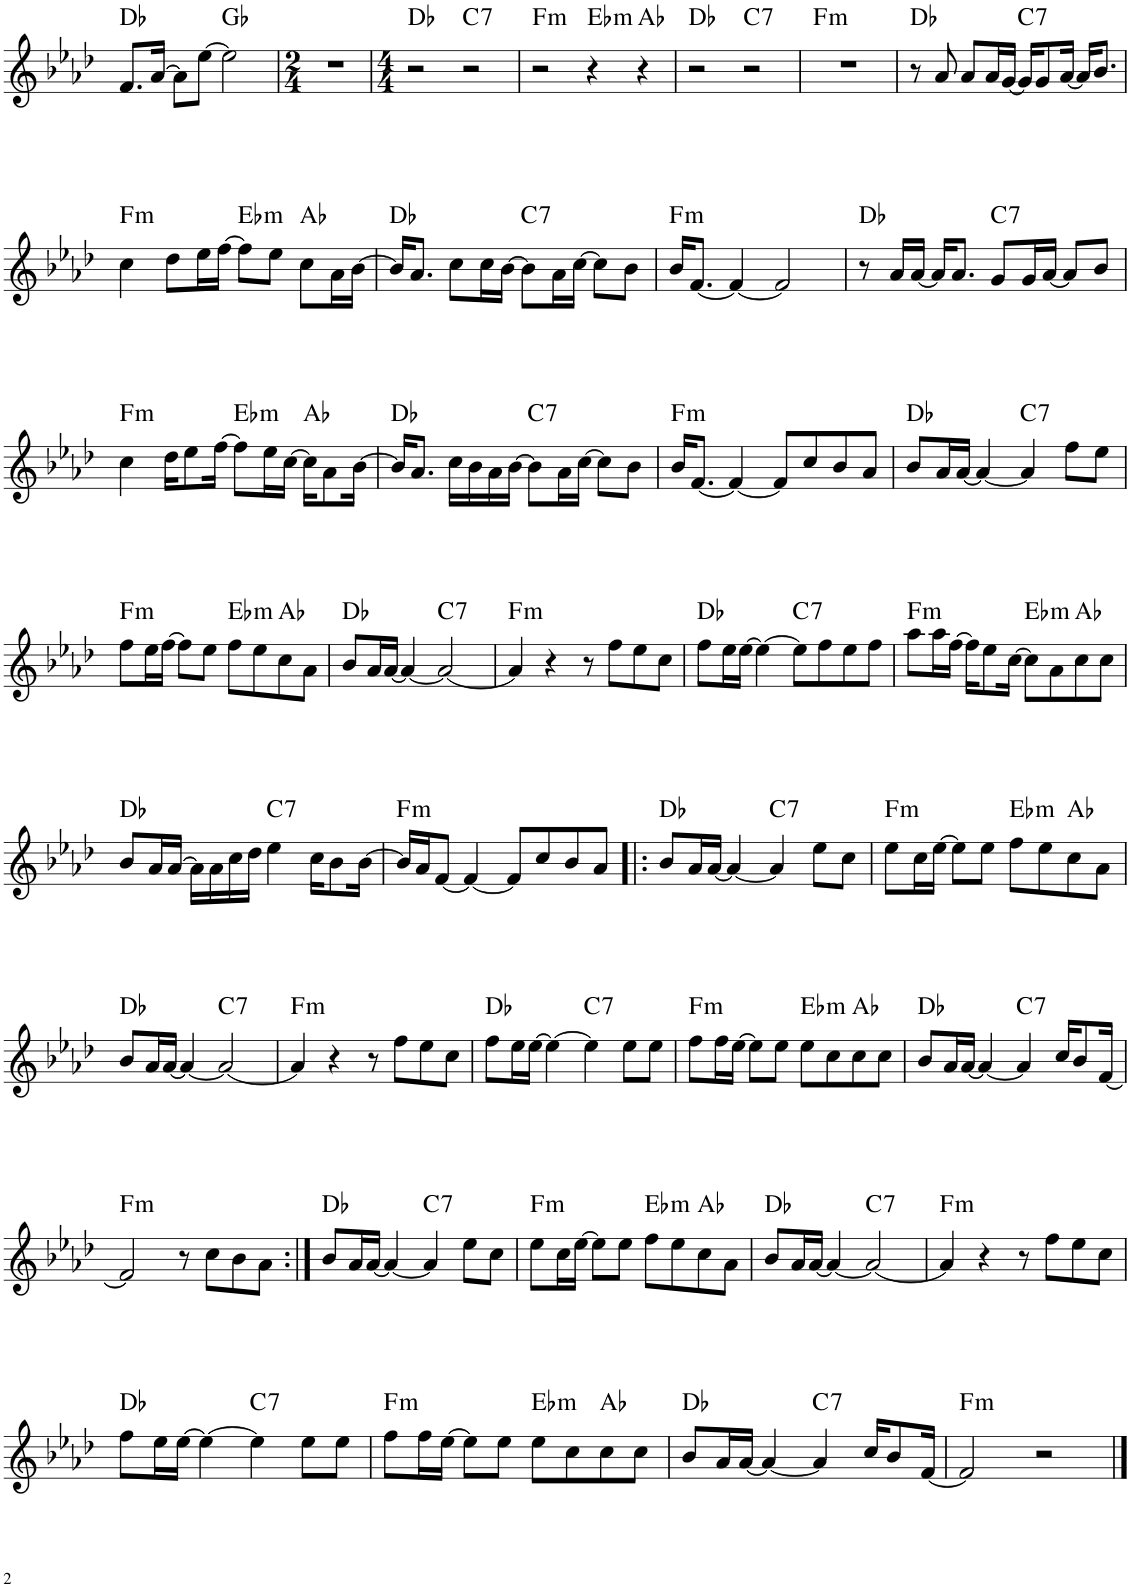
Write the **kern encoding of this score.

**kern	**harte
*part1	*part1
*staff1	*
*I"Piano	*
*I'Pno.	*
!!LO:PB:g=z
*clefG2	*
*k[b-e-a-d-]	*
*M4/4	*
=40	=40
8.f/L	Db:maj
[16a-/Jk	.
8a-\L]	.
[8ee-\J	.
2ee-\]	Gb:maj
=41	=41
*M2/4	*
2r	.
=42	=42
*M4/4	*
2r	Db:maj
!	!LO:H:kt=7
2r	C:7
=43	=43
!	!LO:H:kt=m
2r	F:min
!	!LO:H:kt=m
4r	Eb:min
4r	Ab:maj
=44	=44
2r	Db:maj
!	!LO:H:kt=7
2r	C:7
=45	=45
!	!LO:H:kt=m
1r	F:min
=46	=46
8r	Db:maj
8a-/	.
8a-/L	.
16a-/L	.
[16g/JJ	.
!	!LO:H:kt=7
16g/KL]	C:7
8g/	.
[16a-/Jk	.
16a-/KL]	.
8.b-/J	.
!!LO:LB:g=z
=47	=47
!	!LO:H:kt=m
4cc\	F:min
8dd-\L	.
16ee-\L	.
[16ff\JJ	.
!	!LO:H:kt=m
8ff\L]	Eb:min
8ee-\J	.
8cc\L	Ab:maj
16a-\L	.
[16b-\JJ	.
=48	=48
16b-/KL]	Db:maj
8.a-/J	.
8cc\L	.
16cc\L	.
[16b-\JJ	.
!	!LO:H:kt=7
8b-\L]	C:7
16a-\L	.
[16cc\JJ	.
8cc\L]	.
8b-\J	.
=49	=49
!	!LO:H:kt=m
16b-/KL	F:min
[8.f/J	.
4f/_	.
2f/]	.
=50	=50
8r	Db:maj
16a-/LL	.
[16a-/JJ	.
16a-/KL]	.
8.a-/J	.
!	!LO:H:kt=7
8g/L	C:7
16g/L	.
[16a-/JJ	.
8a-/L]	.
8b-/J	.
!!LO:LB:g=z
=51	=51
!	!LO:H:kt=m
4cc\	F:min
16dd-\KL	.
8ee-\	.
[16ff\Jk	.
!	!LO:H:kt=m
8ff\L]	Eb:min
16ee-\L	.
[16cc\JJ	.
16cc\KL]	Ab:maj
8a-\	.
[16b-\Jk	.
=52	=52
16b-/KL]	Db:maj
8.a-/J	.
16cc\LL	.
16b-\	.
16a-\	.
[16b-\JJ	.
!	!LO:H:kt=7
8b-\L]	C:7
16a-\L	.
[16cc\JJ	.
8cc\L]	.
8b-\J	.
=53	=53
!	!LO:H:kt=m
16b-/KL	F:min
[8.f/J	.
4f/_	.
8f/L]	.
8cc/	.
8b-/	.
8a-/J	.
=54	=54
8b-/L	Db:maj
16a-/L	.
[16a-/JJ	.
4a-/_	.
!	!LO:H:kt=7
4a-/]	C:7
8ff\L	.
8ee-\J	.
!!LO:LB:g=z
=55	=55
!	!LO:H:kt=m
8ff\L	F:min
16ee-\L	.
[16ff\JJ	.
8ff\L]	.
8ee-\J	.
!	!LO:H:kt=m
8ff\L	Eb:min
8ee-\	.
8cc\	Ab:maj
8a-\J	.
=56	=56
8b-/L	Db:maj
16a-/L	.
[16a-/JJ	.
4a-/_	.
!	!LO:H:kt=7
2a-/_	C:7
=57	=57
!	!LO:H:kt=m
4a-/]	F:min
4r	.
8r	.
8ff\L	.
8ee-\	.
8cc\J	.
=58	=58
8ff\L	Db:maj
16ee-\L	.
[16ee-\JJ	.
4ee-\_	.
!	!LO:H:kt=7
8ee-\L]	C:7
8ff\	.
8ee-\	.
8ff\J	.
=59	=59
!	!LO:H:kt=m
8aa-\L	F:min
16aa-\L	.
[16ff\JJ	.
16ff\KL]	.
8ee-\	.
[16cc\Jk	.
!	!LO:H:kt=m
8cc\L]	Eb:min
8a-\	.
8cc\	Ab:maj
8cc\J	.
!!LO:LB:g=z
=60	=60
8b-/L	Db:maj
16a-/L	.
[16a-/JJ	.
16a-\LL]	.
16a-\	.
16cc\	.
16dd-\JJ	.
!	!LO:H:kt=7
4ee-\	C:7
16cc\KL	.
8b-\	.
[16b-\Jk	.
=61	=61
!	!LO:H:kt=m
16b-/LL]	F:min
16a-/J	.
[8f/J	.
4f/_	.
8f/L]	.
8cc/	.
8b-/	.
8a-/J	.
=62!|:	=62!|:
8b-/L	Db:maj
16a-/L	.
[16a-/JJ	.
4a-/_	.
!	!LO:H:kt=7
4a-/]	C:7
8ee-\L	.
8cc\J	.
=63	=63
!	!LO:H:kt=m
8ee-\L	F:min
16cc\L	.
[16ee-\JJ	.
8ee-\L]	.
8ee-\J	.
!	!LO:H:kt=m
8ff\L	Eb:min
8ee-\	.
8cc\	Ab:maj
8a-\J	.
!!LO:LB:g=z
=64	=64
8b-/L	Db:maj
16a-/L	.
[16a-/JJ	.
4a-/_	.
!	!LO:H:kt=7
2a-/_	C:7
=65	=65
!	!LO:H:kt=m
4a-/]	F:min
4r	.
8r	.
8ff\L	.
8ee-\	.
8cc\J	.
=66	=66
8ff\L	Db:maj
16ee-\L	.
[16ee-\JJ	.
4ee-\_	.
!	!LO:H:kt=7
4ee-\]	C:7
8ee-\L	.
8ee-\J	.
=67	=67
!	!LO:H:kt=m
8ff\L	F:min
16ff\L	.
[16ee-\JJ	.
8ee-\L]	.
8ee-\J	.
!	!LO:H:kt=m
8ee-\L	Eb:min
8cc\	.
8cc\	Ab:maj
8cc\J	.
=68	=68
8b-/L	Db:maj
16a-/L	.
[16a-/JJ	.
4a-/_	.
!	!LO:H:kt=7
4a-/]	C:7
16cc/KL	.
8b-/	.
[16f/Jk	.
!!LO:LB:g=z
=69	=69
!	!LO:H:kt=m
2f/]	F:min
8r	.
8cc\L	.
8b-\	.
8a-\J	.
=70:|!	=70:|!
8b-/L	Db:maj
16a-/L	.
[16a-/JJ	.
4a-/_	.
!	!LO:H:kt=7
4a-/]	C:7
8ee-\L	.
8cc\J	.
=71	=71
!	!LO:H:kt=m
8ee-\L	F:min
16cc\L	.
[16ee-\JJ	.
8ee-\L]	.
8ee-\J	.
!	!LO:H:kt=m
8ff\L	Eb:min
8ee-\	.
8cc\	Ab:maj
8a-\J	.
=72	=72
8b-/L	Db:maj
16a-/L	.
[16a-/JJ	.
4a-/_	.
!	!LO:H:kt=7
2a-/_	C:7
=73	=73
!	!LO:H:kt=m
4a-/]	F:min
4r	.
8r	.
8ff\L	.
8ee-\	.
8cc\J	.
!!LO:LB:g=z
=74	=74
8ff\L	Db:maj
16ee-\L	.
[16ee-\JJ	.
4ee-\_	.
!	!LO:H:kt=7
4ee-\]	C:7
8ee-\L	.
8ee-\J	.
=75	=75
!	!LO:H:kt=m
8ff\L	F:min
16ff\L	.
[16ee-\JJ	.
8ee-\L]	.
8ee-\J	.
!	!LO:H:kt=m
8ee-\L	Eb:min
8cc\	.
8cc\	Ab:maj
8cc\J	.
=76	=76
8b-/L	Db:maj
16a-/L	.
[16a-/JJ	.
4a-/_	.
!	!LO:H:kt=7
4a-/]	C:7
16cc/KL	.
8b-/	.
[16f/Jk	.
=77	=77
!	!LO:H:kt=m
2f/]	F:min
2r	.
==	==
*-	*-
